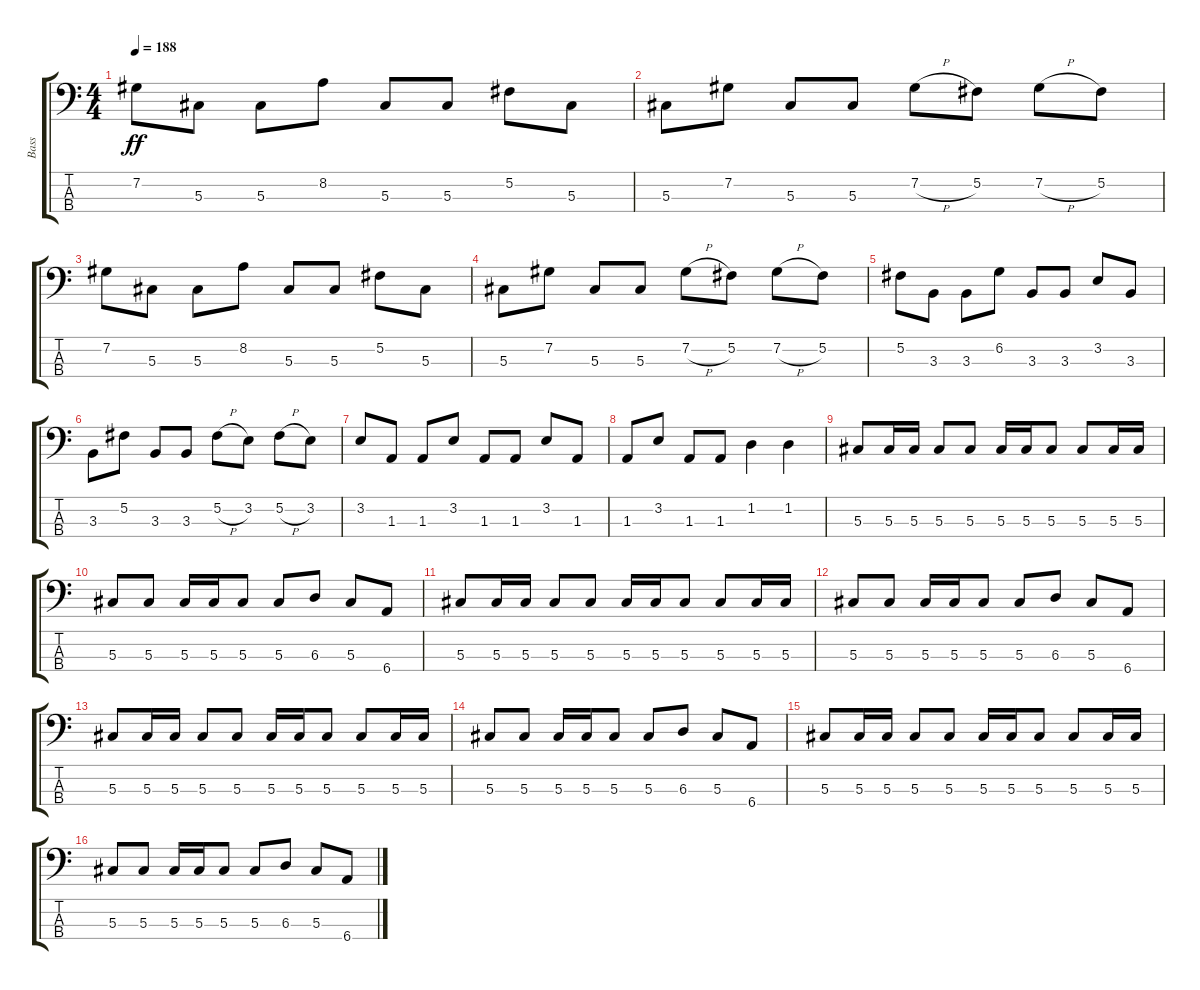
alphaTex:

\track ("Bass" "Bass") {instrument electricbasspick}
\staff {score tabs}
\tuning (Gb2 Db2 Ab1 Eb1) {hide}
\ts (4 4)
\tempo 188
\clef f4
\ks c
7.2.8{dy ff} 5.3.8 5.3.8 8.2.8 5.3.8 5.3.8 5.2.8 5.3.8 |
5.3.8 7.2.8 5.3.8 5.3.8 7.2{h}.8 5.2.8 7.2{h}.8 5.2.8 |
7.2.8 5.3.8 5.3.8 8.2.8 5.3.8 5.3.8 5.2.8 5.3.8 |
5.3.8 7.2.8 5.3.8 5.3.8 7.2{h}.8 5.2.8 7.2{h}.8 5.2.8 |
5.2.8 3.3.8 3.3.8 6.2.8 3.3.8 3.3.8 3.2.8 3.3.8 |
3.3.8 5.2.8 3.3.8 3.3.8 5.2{h}.8 3.2.8 5.2{h}.8 3.2.8 |
3.2.8 1.3.8 1.3.8 3.2.8 1.3.8 1.3.8 3.2.8 1.3.8 |
1.3.8 3.2.8 1.3.8 1.3.8 1.2.4 1.2.4 |
5.3.8 5.3.16 5.3.16 5.3.8 5.3.8 5.3.16 5.3.16 5.3.8 5.3.8 5.3.16 5.3.16 |
5.3.8 5.3.8 5.3.16 5.3.16 5.3.8 5.3.8 6.3.8 5.3.8 6.4.8 |
5.3.8 5.3.16 5.3.16 5.3.8 5.3.8 5.3.16 5.3.16 5.3.8 5.3.8 5.3.16 5.3.16 |
5.3.8 5.3.8 5.3.16 5.3.16 5.3.8 5.3.8 6.3.8 5.3.8 6.4.8 |
5.3.8 5.3.16 5.3.16 5.3.8 5.3.8 5.3.16 5.3.16 5.3.8 5.3.8 5.3.16 5.3.16 |
5.3.8 5.3.8 5.3.16 5.3.16 5.3.8 5.3.8 6.3.8 5.3.8 6.4.8 |
5.3.8 5.3.16 5.3.16 5.3.8 5.3.8 5.3.16 5.3.16 5.3.8 5.3.8 5.3.16 5.3.16 |
5.3.8 5.3.8 5.3.16 5.3.16 5.3.8 5.3.8 6.3.8 5.3.8 6.4.8
